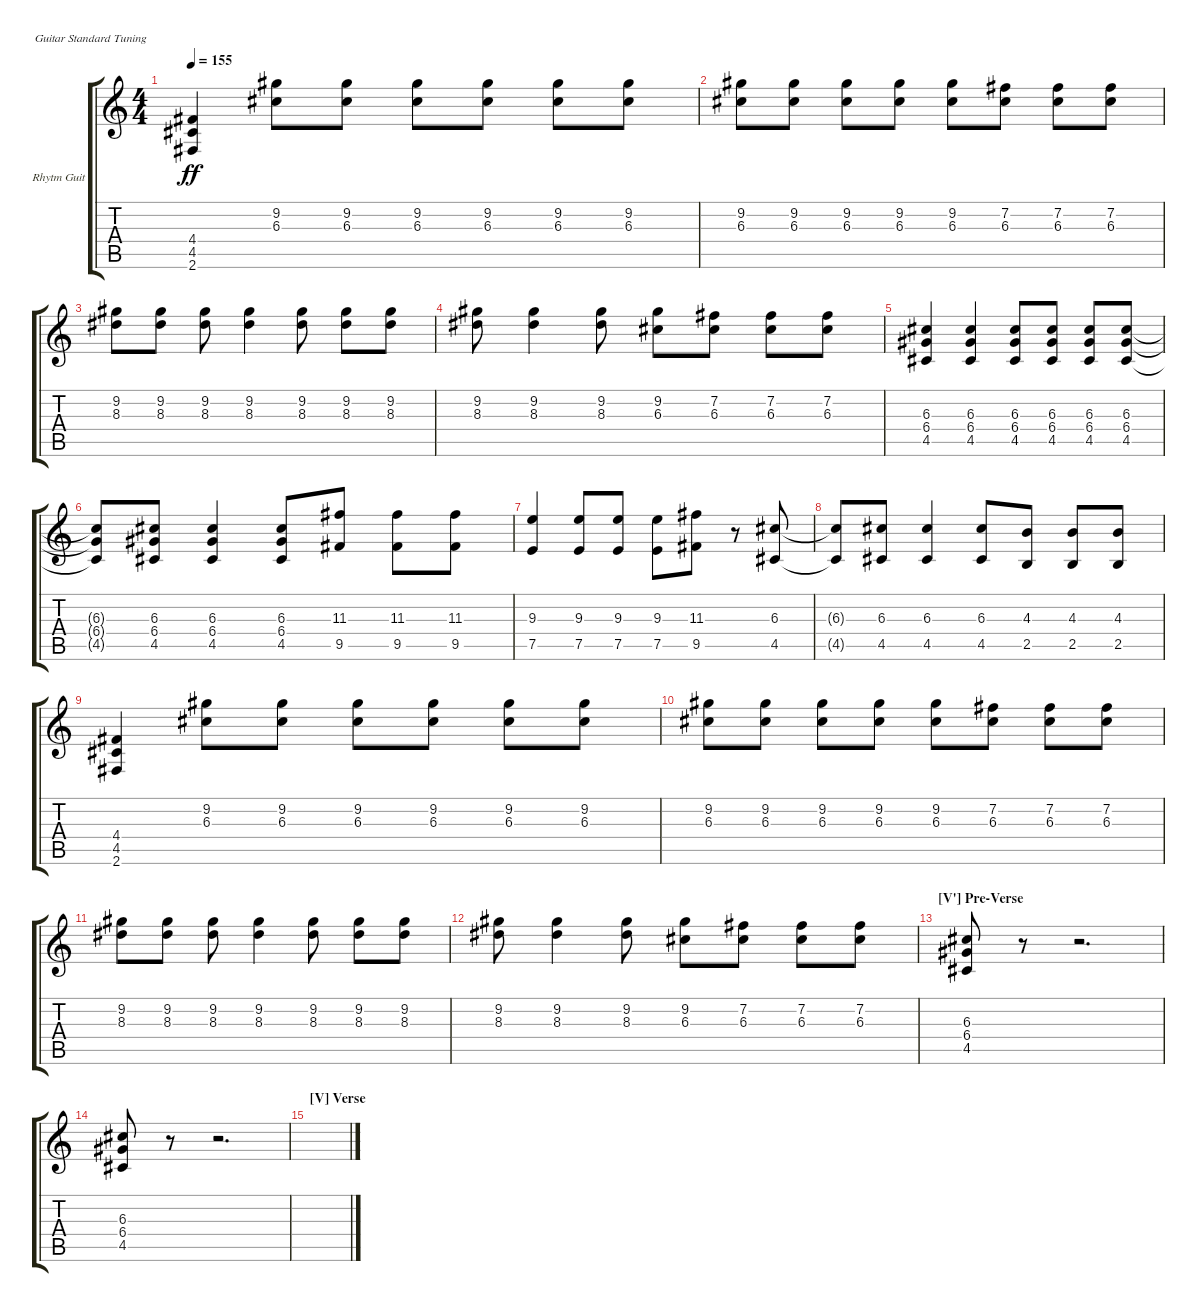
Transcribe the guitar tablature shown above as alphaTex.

\defaultSystemsLayout 4
\bracketExtendMode groupsimilarinstruments
\firstSystemTrackNameOrientation horizontal
\otherSystemsTrackNameOrientation horizontal
\track ("Rhytm Guitar Right (Overdrive)" "Rhytm Guit") {instrument distortionguitar}
\staff {score tabs}
\tuning (E4 B3 G3 D3 A2 E2)
\ts (4 4)
\tempo 155
\clef g2
\ks c
(2.6 4.5 4.4).4{dy ff} (6.3 9.2).8 (9.2 6.3).8 (9.2 6.3).8 (9.2 6.3).8 (9.2 6.3).8 (9.2 6.3).8 |
(6.3 9.2).8 (9.2 6.3).8 (9.2 6.3).8 (9.2 6.3).8 (9.2 6.3).8 (7.2 6.3).8 (6.3 7.2).8 (7.2 6.3).8 |
(9.2 8.3).8 (8.3 9.2).8 (9.2 8.3).8 (8.3 9.2).4 (9.2 8.3).8 (8.3 9.2).8 (9.2 8.3).8 |
(9.2 8.3).8 (8.3 9.2).4 (9.2 8.3).8 (9.2 6.3).8 (7.2 6.3).8 (6.3 7.2).8 (7.2 6.3).8 |
(4.5 6.4 6.3).4 (6.3 6.4 4.5).4 (4.5 6.4 6.3).8 (4.5 6.4 6.3).8 (4.5 6.4 6.3).8 (4.5 6.4 6.3).8 |
(6.3{t} 6.4{t} 4.5{t}).8 (4.5 6.4 6.3).8 (6.3 6.4 4.5).4 (4.5 6.4 6.3).8 (11.3 9.5).8 (11.3 9.5).8 (11.3 9.5).8 |
(7.5 9.3).4 (9.3 7.5).8 (9.3 7.5).8 (9.3 7.5).8 (11.3 9.5).8 r.8 (4.5 6.3).8 |
(4.5{t} 6.3{t}).8 (6.3 4.5).8 (6.3 4.5).4 (4.5 6.3).8 (4.3 2.5).8 (4.3 2.5).8 (4.3 2.5).8 |
(2.6 4.5 4.4).4 (6.3 9.2).8 (9.2 6.3).8 (9.2 6.3).8 (9.2 6.3).8 (9.2 6.3).8 (9.2 6.3).8 |
(6.3 9.2).8 (9.2 6.3).8 (9.2 6.3).8 (9.2 6.3).8 (9.2 6.3).8 (7.2 6.3).8 (6.3 7.2).8 (7.2 6.3).8 |
(9.2 8.3).8 (8.3 9.2).8 (9.2 8.3).8 (8.3 9.2).4 (9.2 8.3).8 (8.3 9.2).8 (9.2 8.3).8 |
(9.2 8.3).8 (8.3 9.2).4 (9.2 8.3).8 (9.2 6.3).8 (7.2 6.3).8 (6.3 7.2).8 (7.2 6.3).8 |
\section ("V'" "Pre-Verse")
(4.5 6.4 6.3).8 r.8 r.2{d} |
(4.5 6.4 6.3).8 r.8 r.2{d} |
\section ("V" "Verse")
